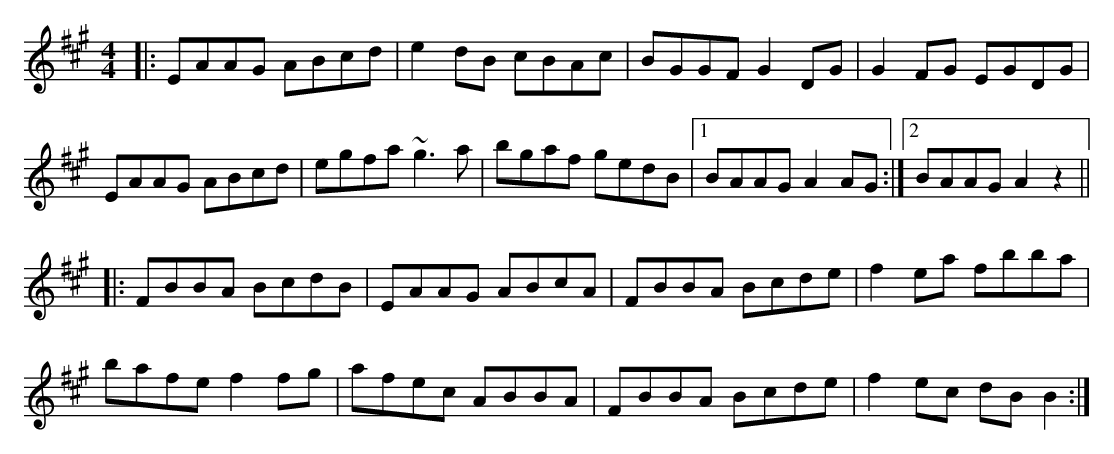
X:1
M:4/4
K:Bdor
|:EAAG ABcd|e2dB cBAc|BGGF G2DG|G2FG EGDG|
EAAG ABcd|egfa ~g3a|bgaf gedB|1 BAAG A2AG:|2 BAAG A2z2||
|:FBBA BcdB|EAAG ABcA|FBBA Bcde|f2ea fbba|
bafe f2fg|afec ABBA|FBBA Bcde|f2ec dBB2:|
